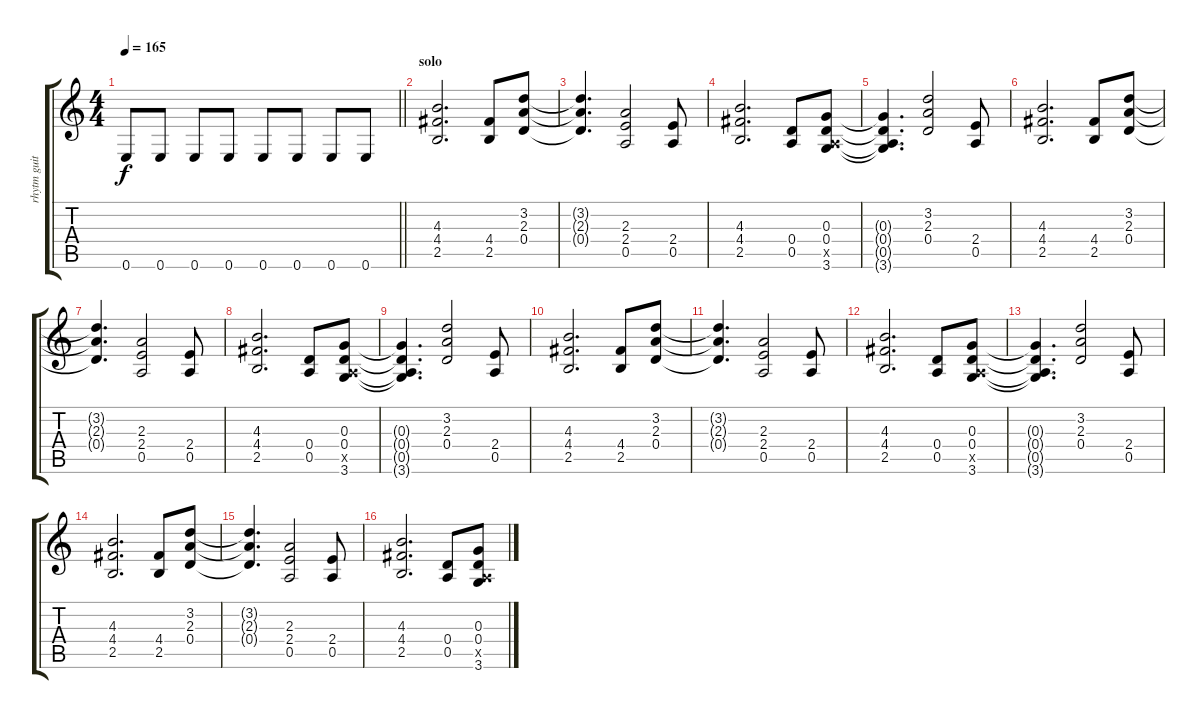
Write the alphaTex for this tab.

\track ("rhytm guitars" "rhytm guit") {instrument distortionguitar}
\staff {score tabs}
\tuning (E4 B3 G3 D3 A2 E2) {hide}
\ts (4 4)
\tempo 165
\clef g2
\barLineRight lightlight
\ks c
0.6.8{dy f} 0.6.8 0.6.8 0.6.8 0.6.8 0.6.8 0.6.8 0.6.8 |
\section ("" "solo")
(4.3 4.4 2.5).2{d} (4.4 2.5).8 (3.2 2.3 0.4).8 |
(3.2{t} 2.3{t} 0.4{t}).4{d} (2.3 2.4 0.5).2 (2.4 0.5).8 |
(4.3 4.4 2.5).2{d} (0.4 0.5).8 (0.3 0.4 0.5{x} 3.6).8 |
(0.3{t} 0.4{t} 0.5{t} 3.6{t}).4{d} (3.2 2.3 0.4).2 (2.4 0.5).8 |
(4.3 4.4 2.5).2{d} (4.4 2.5).8 (3.2 2.3 0.4).8 |
(3.2{t} 2.3{t} 0.4{t}).4{d} (2.3 2.4 0.5).2 (2.4 0.5).8 |
(4.3 4.4 2.5).2{d} (0.4 0.5).8 (0.3 0.4 0.5{x} 3.6).8 |
(0.3{t} 0.4{t} 0.5{t} 3.6{t}).4{d} (3.2 2.3 0.4).2 (2.4 0.5).8 |
(4.3 4.4 2.5).2{d} (4.4 2.5).8 (3.2 2.3 0.4).8 |
(3.2{t} 2.3{t} 0.4{t}).4{d} (2.3 2.4 0.5).2 (2.4 0.5).8 |
(4.3 4.4 2.5).2{d} (0.4 0.5).8 (0.3 0.4 0.5{x} 3.6).8 |
(0.3{t} 0.4{t} 0.5{t} 3.6{t}).4{d} (3.2 2.3 0.4).2 (2.4 0.5).8 |
(4.3 4.4 2.5).2{d} (4.4 2.5).8 (3.2 2.3 0.4).8 |
(3.2{t} 2.3{t} 0.4{t}).4{d} (2.3 2.4 0.5).2 (2.4 0.5).8 |
(4.3 4.4 2.5).2{d} (0.4 0.5).8 (0.3 0.4 0.5{x} 3.6).8
